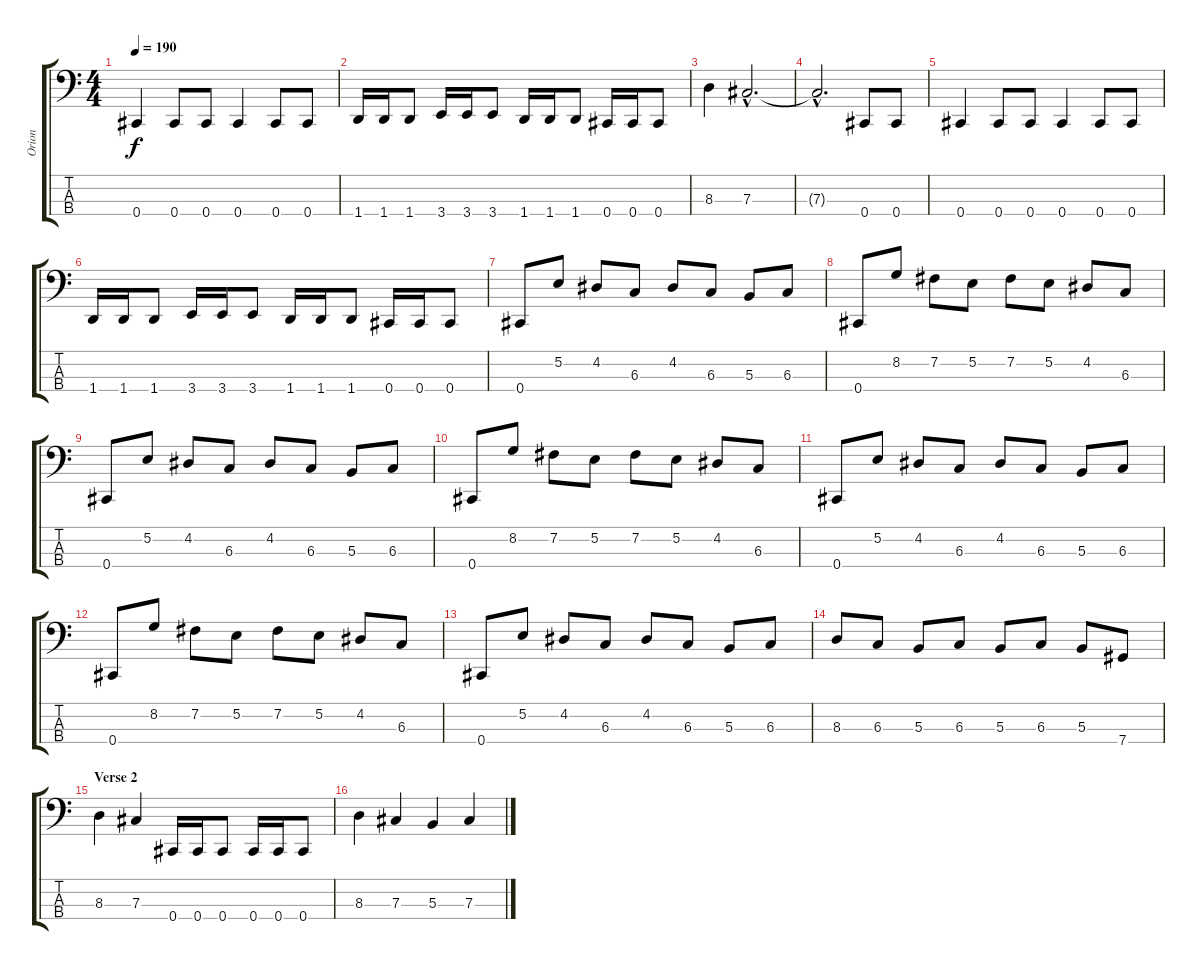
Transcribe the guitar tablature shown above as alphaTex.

\track ("Orion" "Orion") {instrument electricbassfinger}
\staff {score tabs}
\tuning (E2 B1 Gb1 Db1) {hide}
\ts (4 4)
\tempo 190
\clef f4
\ks c
0.4.4{dy f} 0.4.8 0.4.8 0.4.4 0.4.8 0.4.8 |
1.4.16 1.4.16 1.4.8 3.4.16 3.4.16 3.4.8 1.4.16 1.4.16 1.4.8 0.4.16 0.4.16 0.4.8 |
8.3.4 7.3{hac}.2{d} |
7.3{hac t}.2{d} 0.4.8 0.4.8 |
0.4.4 0.4.8 0.4.8 0.4.4 0.4.8 0.4.8 |
1.4.16 1.4.16 1.4.8 3.4.16 3.4.16 3.4.8 1.4.16 1.4.16 1.4.8 0.4.16 0.4.16 0.4.8 |
0.4.8 5.2.8 4.2.8 6.3.8 4.2.8 6.3.8 5.3.8 6.3.8 |
0.4.8 8.2.8 7.2.8 5.2.8 7.2.8 5.2.8 4.2.8 6.3.8 |
0.4.8 5.2.8 4.2.8 6.3.8 4.2.8 6.3.8 5.3.8 6.3.8 |
0.4.8 8.2.8 7.2.8 5.2.8 7.2.8 5.2.8 4.2.8 6.3.8 |
0.4.8 5.2.8 4.2.8 6.3.8 4.2.8 6.3.8 5.3.8 6.3.8 |
0.4.8 8.2.8 7.2.8 5.2.8 7.2.8 5.2.8 4.2.8 6.3.8 |
0.4.8 5.2.8 4.2.8 6.3.8 4.2.8 6.3.8 5.3.8 6.3.8 |
8.3.8 6.3.8 5.3.8 6.3.8 5.3.8 6.3.8 5.3.8 7.4.8 |
\section ("" "Verse 2")
8.3.4 7.3.4 0.4.16 0.4.16 0.4.8 0.4.16 0.4.16 0.4.8 |
8.3.4 7.3.4 5.3.4 7.3.4
